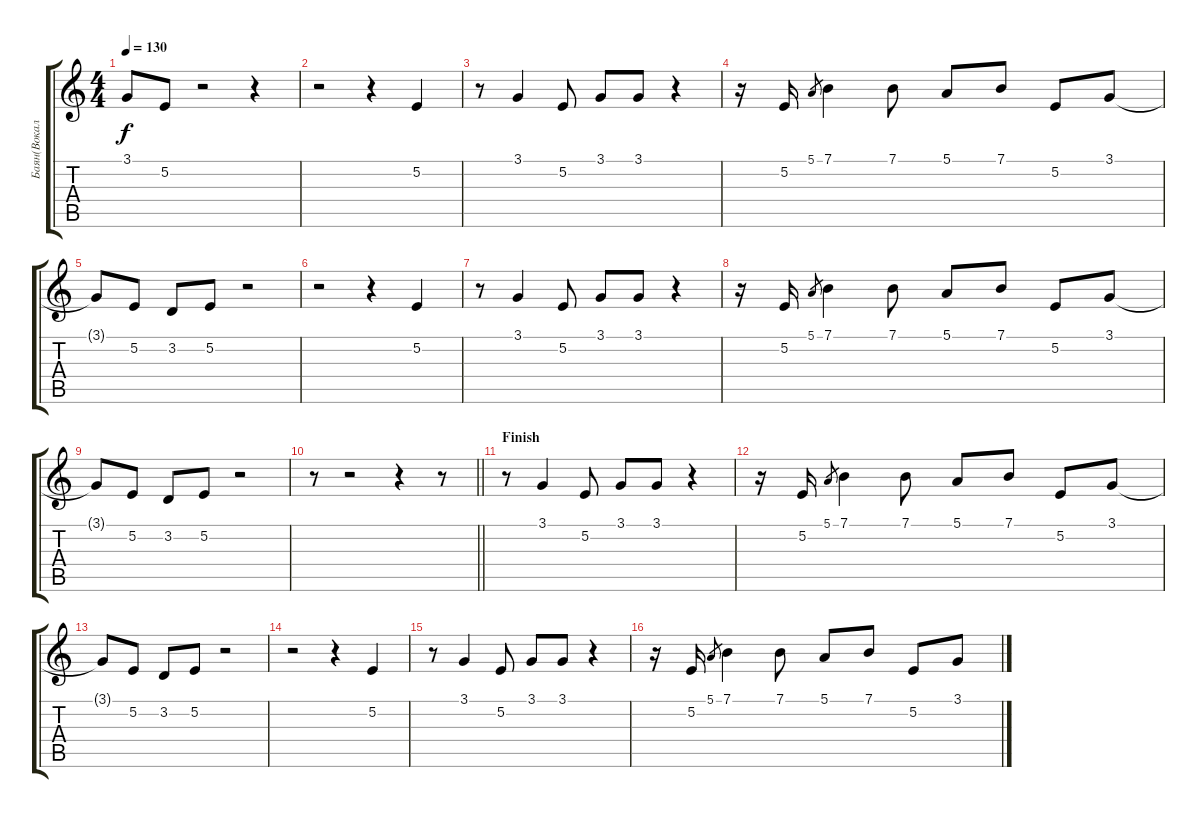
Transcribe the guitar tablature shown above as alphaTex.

\track ("Баян(Вокал)" "Баян(Вокал") {instrument accordion}
\staff {score tabs}
\tuning (E4 B3 G3 D3 A2 E2) {hide}
\ts (4 4)
\tempo 130
\clef g2
\ks c
3.1.8{dy f} 5.2.8 r.2 r.4 |
r.2 r.4 5.2.4 |
r.8 3.1.4 5.2.8 3.1.8 3.1.8 r.4 |
r.16 5.2.16 5.1.8{gr} 7.1.4 7.1.8 5.1.8 7.1.8 5.2.8 3.1.8 |
3.1{t}.8 5.2.8 3.2.8 5.2.8 r.2 |
r.2 r.4 5.2.4 |
r.8 3.1.4 5.2.8 3.1.8 3.1.8 r.4 |
r.16 5.2.16 5.1.8{gr} 7.1.4 7.1.8 5.1.8 7.1.8 5.2.8 3.1.8 |
3.1{t}.8 5.2.8 3.2.8 5.2.8 r.2 |
\barLineRight lightlight
r.8 r.2 r.4 r.8 |
\section ("" "Finish")
r.8 3.1.4 5.2.8 3.1.8 3.1.8 r.4 |
r.16 5.2.16 5.1.8{gr} 7.1.4 7.1.8 5.1.8 7.1.8 5.2.8 3.1.8 |
3.1{t}.8 5.2.8 3.2.8 5.2.8 r.2 |
r.2 r.4 5.2.4 |
r.8 3.1.4 5.2.8 3.1.8 3.1.8 r.4 |
r.16 5.2.16 5.1.8{gr} 7.1.4 7.1.8 5.1.8 7.1.8 5.2.8 3.1.8
